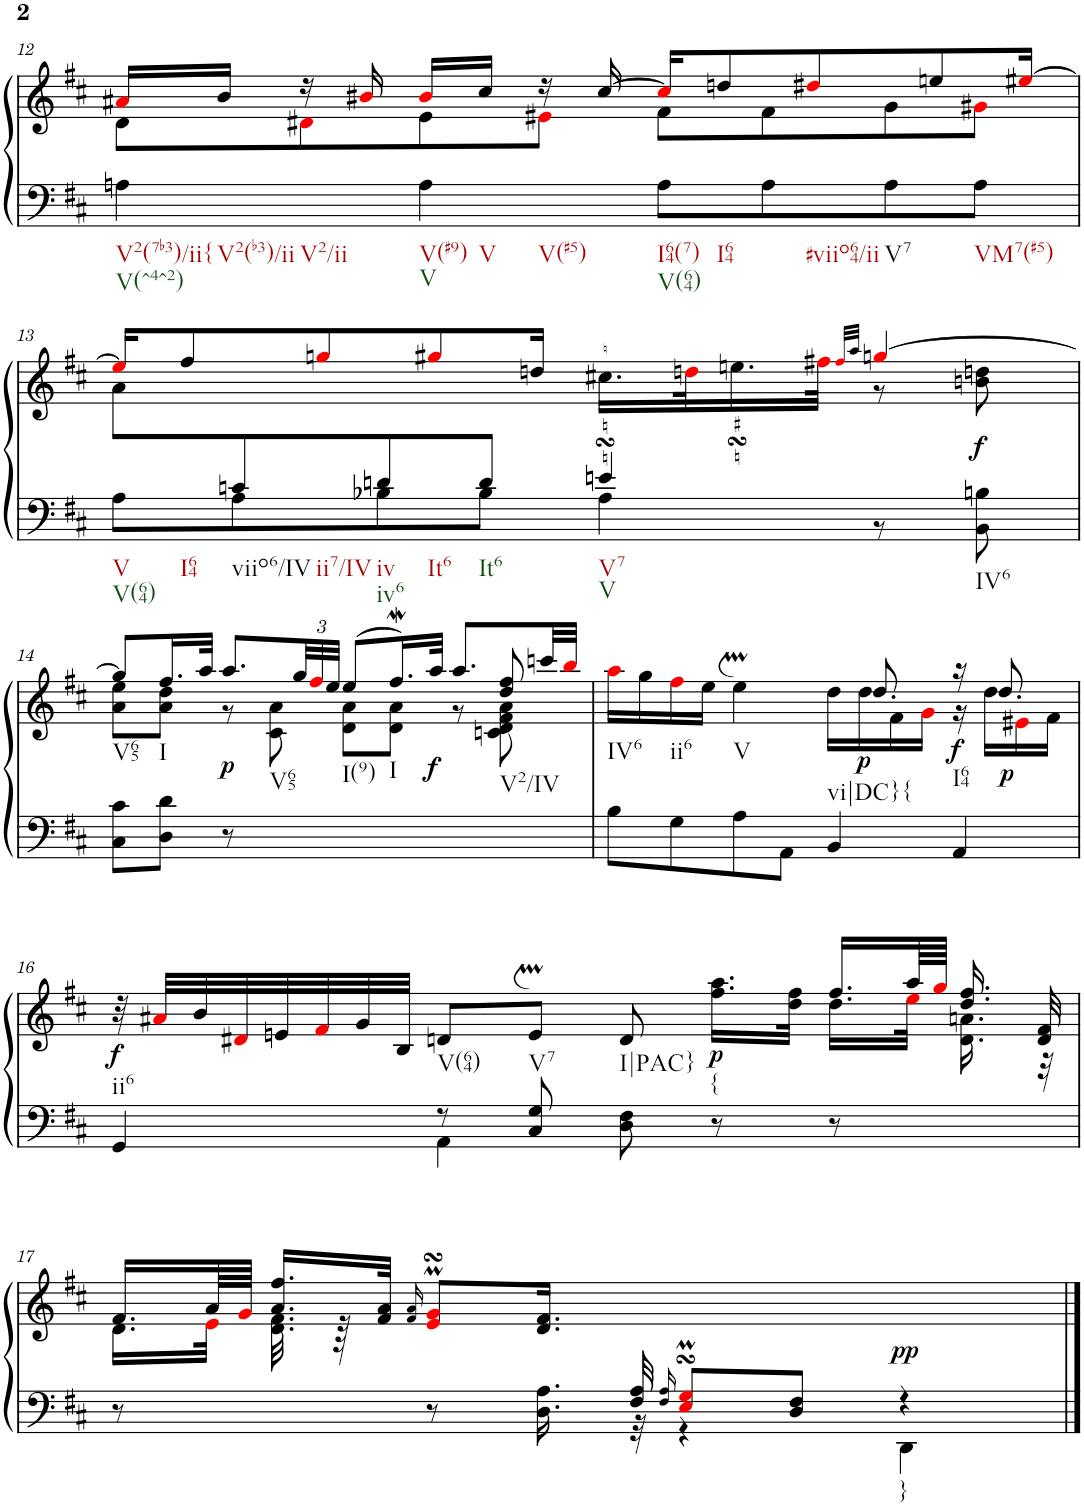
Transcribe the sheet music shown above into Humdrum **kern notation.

**kern	**kern	**dynam	**harte
*part1	*part1	*part1	*part1
*staff2	*staff1	*staff1/2	*
*I"Harpsichord	*	*	*
*I'Hch.	*	*	*
!!LO:PB:g=z
*clefF4	*clefG2	*	*
*k[f#c#]	*k[f#c#]	*	*
*M4/4	*M4/4	*	*
*met(c)	*met(c)	*	*
=12	=12	=12	=12
*	*^	*	*
4An\	16a#Xi/LL	8d\L	.	.
.	16b/JJ	.	.	.
.	16r	8d#Xi\	.	.
.	16b#Xi/	.	.	.
4A\	16b#i/LL	8e\	.	.
.	16cc#/JJ	.	.	.
.	16r	8e#Xi\J	.	.
.	[16cc#/	.	.	.
8A\L	16cc#i/KL]	8f#\L	.	.
.	8ddn/	.	.	.
8A\	.	8f#\	.	.
.	8dd#Xi/	.	.	.
8A\	.	8g\	.	.
.	8een/	.	.	.
8A\J	.	8g#Xi\J	.	.
.	[16ee#Xi/Jk	.	.	.
!!LO:LB:g=z	!!
=13	=13	=13	=13	=13
*^	*	*	*	*
*	*^	*	*	*	*
8ryy	1ryy	8A\L	16ee#i/KL]	8a\L	.	.
.	.	.	8ff#/	.	.	.
8cn/	.	8A\	.	8ryy	.	.
.	.	.	8ggni/	.	.	.
*	*	*	*v	*v	*	*
8dn/	.	8B-X\	.	.	.
.	.	.	8gg#Xi/	.	.
8d/J	.	8B-\J	.	.	.
.	.	.	16ddn/Jk	.	.
4en/	.	4A\	16.cc#XsSsS\LL	.	.
.	.	.	32ddni\K	.	.
!	!	!	!LO:TURN:uacc=#	!	!
.	.	.	16.eensSSS\	.	.
.	.	.	32ff#Xi\JJk	.	.
.	.	.	32qff#i/LLL	.	.
.	.	.	32qaa/JJJ	.	.
*	*	*	*^	*	*
4ryy	.	8r	[4ggni/	8r	.	.
!	!	!	!	!	!LO:DY:b	!
.	.	8BB\ 8Bn\	.	8bn\ 8ddn\	f	.
*v	*v	*v	*	*	*	*
!!LO:LB:g=z
=14	=14	=14	=14	=14
*	*	*^	*	*
8C#\ 8c#\L	8gg/L]	8a\ 8ee\L	2..ryy	.	.
8D\ 8d\J	16.ff#/L	8a\ 8dd\J	.	.	.
.	32aa/JJk	.	.	.	.
!	!	!	!	!LO:DY:b	!
8r	8.aa/L	8r	.	p	.
8ryy	.	8c#\ 8a\	.	.	.
*	*Xbrackettup	*	*	*	*
.	48gg/LL	.	.	.	.
.	48ff#i/	.	.	.	.
.	48ee/JJJ	.	.	.	.
2ryy	(>8ee/L	8d\ 8a\L	.	.	.
.	16.ff#W/L)	8d\ 8a\J	.	.	.
!	!	!	!	!LO:DY:b	!
.	32aa/JJk	.	.	f	.
.	8.aa/L	8r	.	.	.
.	.	8cn\ 8d\ 8f#\ 8a\	8dd/ 8ff#/	.	.
.	32cccn/LL	.	.	.	.
.	32bbi/JJJ	.	.	.	.
*	*	*v	*v	*	*
=15	=15	=15	=15	=15
8B\L	16aai\LL	16ryy	.	.
*	*v	*v	*	*
.	16gg\	.	.
8G\	16ff#i\	.	.
.	16ee\JJ	.	.
8A\	4eeM\	.	.
8AA\J	.	.	.
4BB/	16dd\LL	.	.
*	*^	*	*
!	!	!	!LO:DY:b	!
.	16dd\	8.dd/	p	.
.	16f#\	.	.	.
.	16gi\JJ	.	.	.
!	!	!	!LO:DY:b	!
4AA/	16r	16r	f	.
!	!	!	!LO:DY:b	!
.	16dd\LL	8.dd/	p	.
.	16e#Xi\	.	.	.
.	16f#\JJ	.	.	.
!!LO:LB:g=z	!!
=16	=16	=16	=16	=16
*^	*	*	*	*
!	!	!	!	!LO:DY:b	!
4GG/	4ryy	32r	2.ryy	f	.
.	.	32a#Xi/LLL	.	.	.
.	.	32b/	.	.	.
.	.	32d#Xi/	.	.	.
.	.	32en/	.	.	.
.	.	32f#i/	.	.	.
.	.	32g/	.	.	.
.	.	32B/JJJ	.	.	.
8r	4AA\	8dn/L	.	.	.
8C#/ 8G/	.	8eM/J	.	.	.
8D\ 8F#\	2ryy	8d/	.	.	.
!	!	!	!	!LO:DY:b	!LO:H:kt={
8r	.	16.ff#\ 16.aa\LL	.	p	N
.	.	32dd\ 32ff#\JJk	.	.	.
8r	.	16.ff#/LL	16.dd\LL	.	.
.	.	64aa/LL	32eei\JJk	.	.
.	.	64ggi/JJJJ	.	.	.
8ryy	.	16.dd/ 16.ff#/	16.d\ 16.an\	.	.
.	.	32d/ 32f#/	32r	.	.
!!LO:LB:g=z
=17	=17	=17	=17	=17	=17
*	*	*	*^	*	*
8r	4...ryy	16.f#/LL	16.d\LL	2.ryy	.	.
.	.	64a/LL	32ei\JJk	.	.	.
.	.	64gi/JJJJ	.	.	.	.
8ryy	.	16.a/ 16.ff#/LL	32.d\ 32.f#\	.	.	.
.	.	.	64r	.	.	.
.	.	.	2ryy	.	.	.
.	.	32f#/ 32a/JJk	.	.	.	.
.	.	16qf#/ 16qa/	.	.	.	.
8r	.	8ei/sSSSM 8gi/sSSSML	.	.	.	.
16.D\ 16.A\	.	16.d/ 16.f#/Jk	.	.	.	.
32F#/ 32A/	32r	32ryy	.	.	.	.
16qF#/ 16qA/	.	.	.	.	.	.
8Ei/sSSSM 8Gi/sSSSML	4r	2ryy	.	.	.	.
8D/ 8F#/J	.	.	.	.	.	.
.	.	.	4ryy	.	.	.
!	!	!	!	!	!LO:DY:a=2	!LO:H:kt=}
4r	4DD\	.	.	4ryy	pp	N
.	.	.	16ryy	.	.	.
*v	*v	*	*	*	*	*
*	*v	*v	*v	*	*
==	==	==	==
*-	*-	*-	*-
